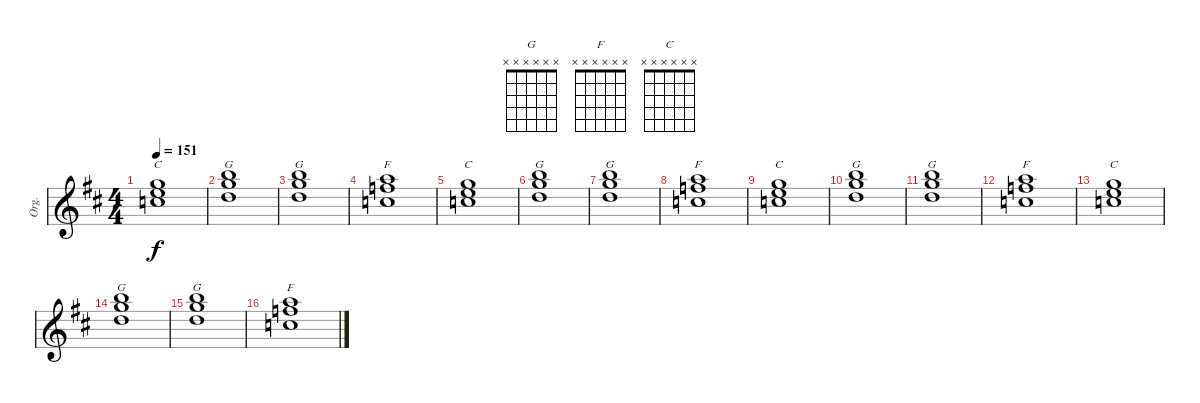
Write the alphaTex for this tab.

\bracketExtendMode groupsimilarinstruments
\track ("Organ" "Org.") {instrument acousticgrandpiano}
\staff {score}
\tuning (E4 B3 G3 D3 A2 E2)
\chord ("G" x x x x x x)
\chord ("F" x x x x x x)
\chord ("C" x x x x x x)
\ts (4 4)
\tempo 151
\clef g2
\ks d
(17.3{acc forcenatural} 17.2{acc forcenatural} 15.1{acc forcenatural}).1{ch "C" dy f} |
(24.2{acc forcenatural} 24.3{acc forcenatural} 24.4{acc forcenatural}).1{ch "G"} |
(24.2{acc forcenatural} 24.3{acc forcenatural} 24.4{acc forcenatural}).1{ch "G"} |
(22.2{acc forcenatural} 22.3{acc forcenatural} 22.4{acc forcenatural}).1{ch "F"} |
(17.3{acc forcenatural} 17.2{acc forcenatural} 15.1{acc forcenatural}).1{ch "C"} |
(24.2{acc forcenatural} 24.3{acc forcenatural} 24.4{acc forcenatural}).1{ch "G"} |
(24.2{acc forcenatural} 24.3{acc forcenatural} 24.4{acc forcenatural}).1{ch "G"} |
(22.2{acc forcenatural} 22.3{acc forcenatural} 22.4{acc forcenatural}).1{ch "F"} |
(17.3{acc forcenatural} 17.2{acc forcenatural} 15.1{acc forcenatural}).1{ch "C"} |
(24.2{acc forcenatural} 24.3{acc forcenatural} 24.4{acc forcenatural}).1{ch "G"} |
(24.2{acc forcenatural} 24.3{acc forcenatural} 24.4{acc forcenatural}).1{ch "G"} |
(22.2{acc forcenatural} 22.3{acc forcenatural} 22.4{acc forcenatural}).1{ch "F"} |
(17.3{acc forcenatural} 17.2{acc forcenatural} 15.1{acc forcenatural}).1{ch "C"} |
(24.2{acc forcenatural} 24.3{acc forcenatural} 24.4{acc forcenatural}).1{ch "G"} |
(24.2{acc forcenatural} 24.3{acc forcenatural} 24.4{acc forcenatural}).1{ch "G"} |
(22.2{acc forcenatural} 22.3{acc forcenatural} 22.4{acc forcenatural}).1{ch "F"}
